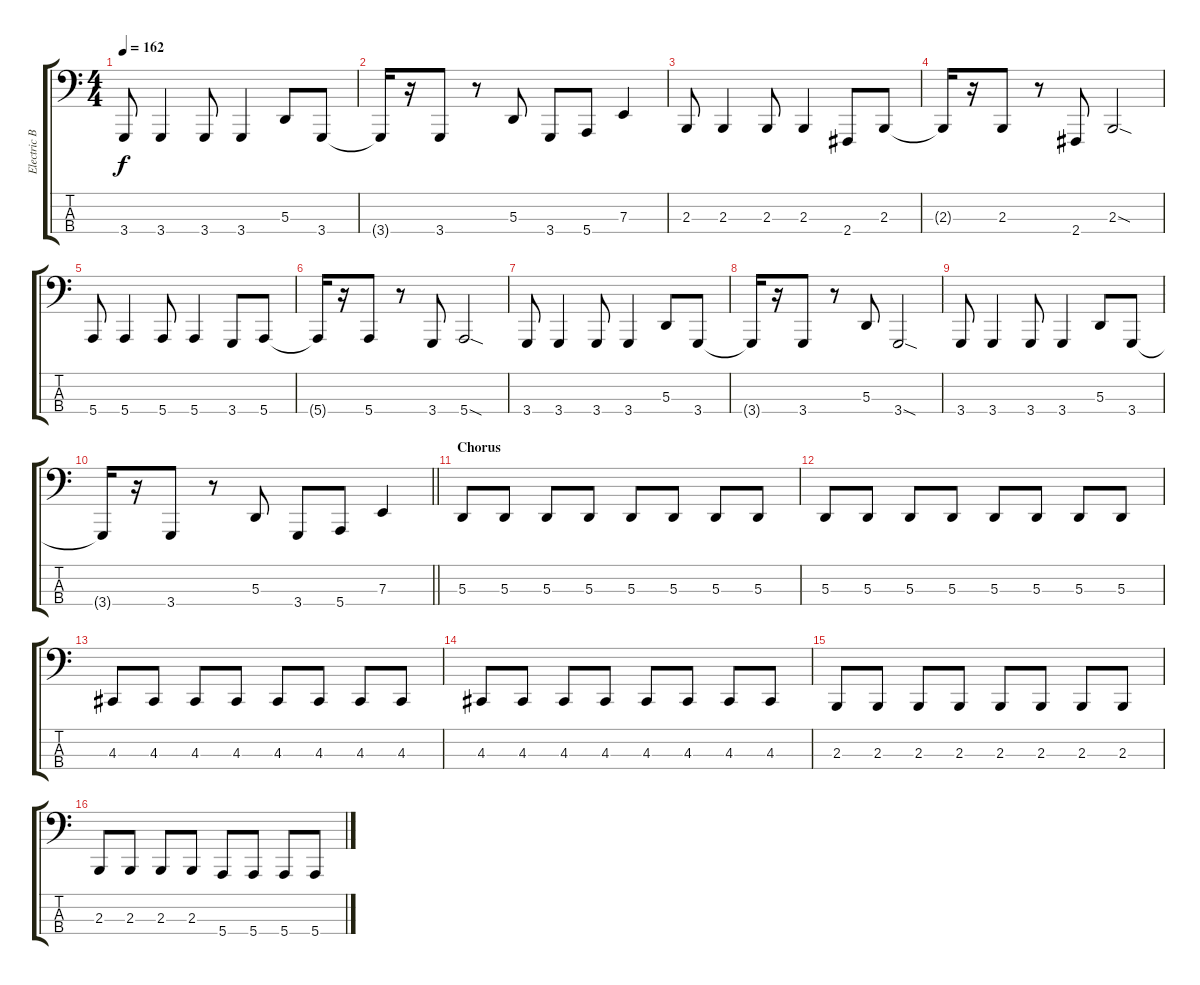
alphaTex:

\track ("Electric Bass" "Electric B") {instrument lead2sawtooth}
\staff {score tabs}
\tuning (G2 D2 A1 E1) {hide}
\ts (4 4)
\tempo 162
\clef f4
\ks c
3.4.8{dy f} 3.4.4 3.4.8 3.4.4 5.3.8 3.4.8 |
3.4{t}.16 r.16 3.4.8 r.8 5.3.8 3.4.8 5.4.8 7.3.4 |
2.3.8 2.3.4 2.3.8 2.3.4 2.4.8 2.3.8 |
2.3{t}.16 r.16 2.3.8 r.8 2.4.8 2.3{sod}.2 |
5.4.8 5.4.4 5.4.8 5.4.4 3.4.8 5.4.8 |
5.4{t}.16 r.16 5.4.8 r.8 3.4.8 5.4{sod}.2 |
3.4.8 3.4.4 3.4.8 3.4.4 5.3.8 3.4.8 |
3.4{t}.16 r.16 3.4.8 r.8 5.3.8 3.4{sod}.2 |
3.4.8 3.4.4 3.4.8 3.4.4 5.3.8 3.4.8 |
\barLineRight lightlight
3.4{t}.16 r.16 3.4.8 r.8 5.3.8 3.4.8 5.4.8 7.3.4 |
\section ("" "Chorus")
5.3.8 5.3.8 5.3.8 5.3.8 5.3.8 5.3.8 5.3.8 5.3.8 |
5.3.8 5.3.8 5.3.8 5.3.8 5.3.8 5.3.8 5.3.8 5.3.8 |
4.3.8 4.3.8 4.3.8 4.3.8 4.3.8 4.3.8 4.3.8 4.3.8 |
4.3.8 4.3.8 4.3.8 4.3.8 4.3.8 4.3.8 4.3.8 4.3.8 |
2.3.8 2.3.8 2.3.8 2.3.8 2.3.8 2.3.8 2.3.8 2.3.8 |
2.3.8 2.3.8 2.3.8 2.3.8 5.4.8 5.4.8 5.4.8 5.4.8
